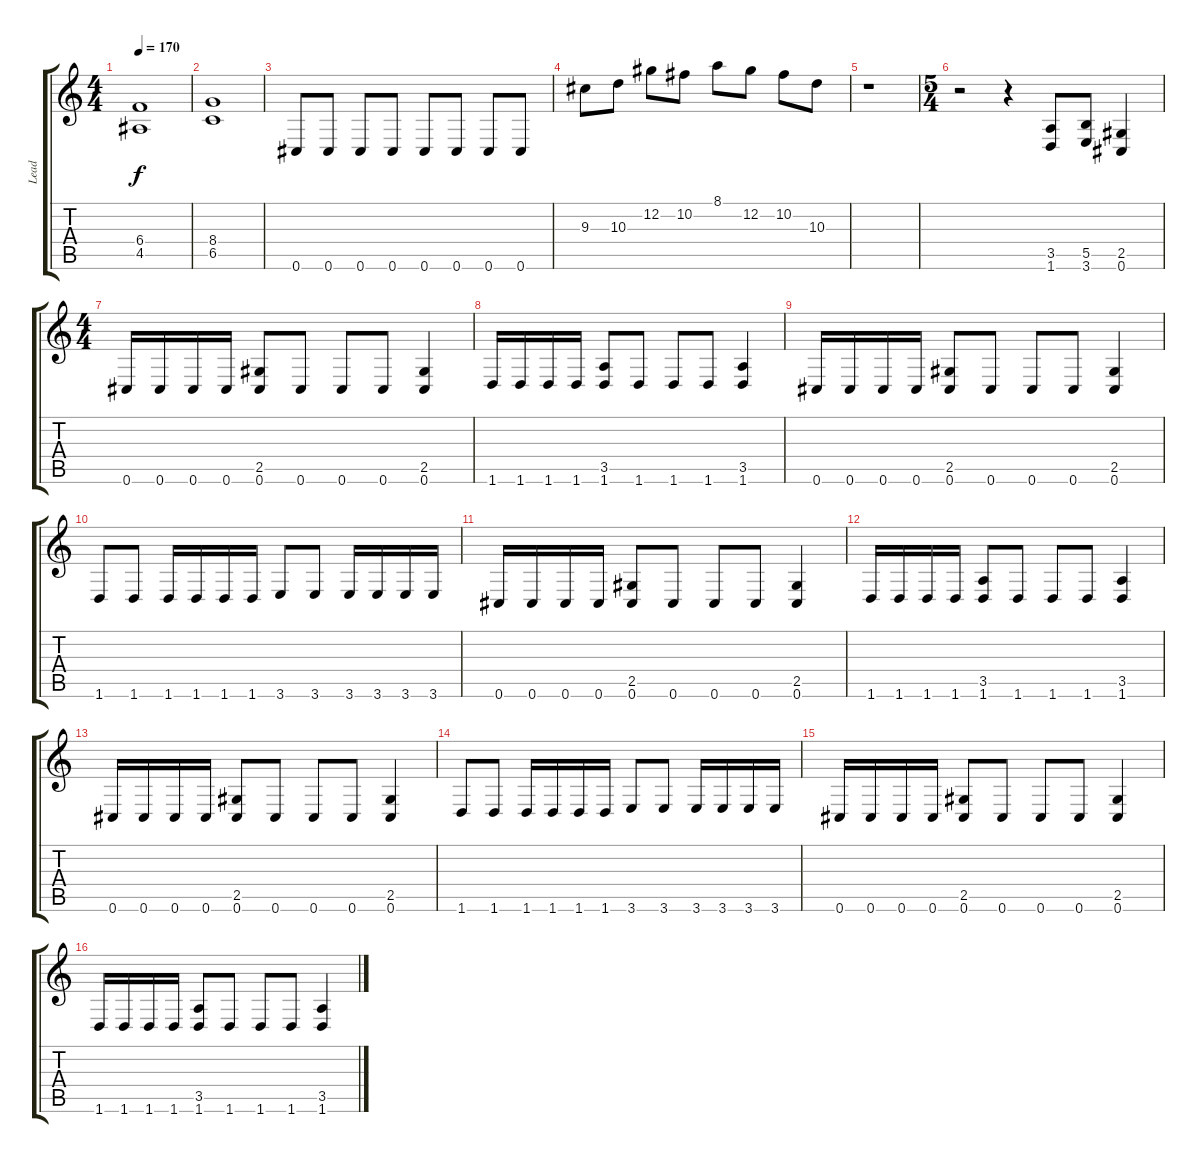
\track ("Lead" "Lead") {instrument distortionguitar}
\staff {score tabs}
\tuning (Db4 Ab3 E3 B2 Gb2 Db2) {hide}
\ts (4 4)
\tempo 170
\clef g2
\ks c
(6.4 4.5).1{dy f} |
(8.4 6.5).1 |
0.6.8 0.6.8 0.6.8 0.6.8 0.6.8 0.6.8 0.6.8 0.6.8 |
9.3.8 10.3.8 12.2.8 10.2.8 8.1.8 12.2.8 10.2.8 10.3.8 |
r.1 |
\ts (5 4)
r.2 r.4 (3.5 1.6).8 (5.5 3.6).8 (2.5 0.6).4 |
\ts (4 4)
0.6.16 0.6.16 0.6.16 0.6.16 (2.5 0.6).8 0.6.8 0.6.8 0.6.8 (2.5 0.6).4 |
1.6.16 1.6.16 1.6.16 1.6.16 (3.5 1.6).8 1.6.8 1.6.8 1.6.8 (3.5 1.6).4 |
0.6.16 0.6.16 0.6.16 0.6.16 (2.5 0.6).8 0.6.8 0.6.8 0.6.8 (2.5 0.6).4 |
1.6.8 1.6.8 1.6.16 1.6.16 1.6.16 1.6.16 3.6.8 3.6.8 3.6.16 3.6.16 3.6.16 3.6.16 |
0.6.16 0.6.16 0.6.16 0.6.16 (2.5 0.6).8 0.6.8 0.6.8 0.6.8 (2.5 0.6).4 |
1.6.16 1.6.16 1.6.16 1.6.16 (3.5 1.6).8 1.6.8 1.6.8 1.6.8 (3.5 1.6).4 |
0.6.16 0.6.16 0.6.16 0.6.16 (2.5 0.6).8 0.6.8 0.6.8 0.6.8 (2.5 0.6).4 |
1.6.8 1.6.8 1.6.16 1.6.16 1.6.16 1.6.16 3.6.8 3.6.8 3.6.16 3.6.16 3.6.16 3.6.16 |
0.6.16 0.6.16 0.6.16 0.6.16 (2.5 0.6).8 0.6.8 0.6.8 0.6.8 (2.5 0.6).4 |
1.6.16 1.6.16 1.6.16 1.6.16 (3.5 1.6).8 1.6.8 1.6.8 1.6.8 (3.5 1.6).4
